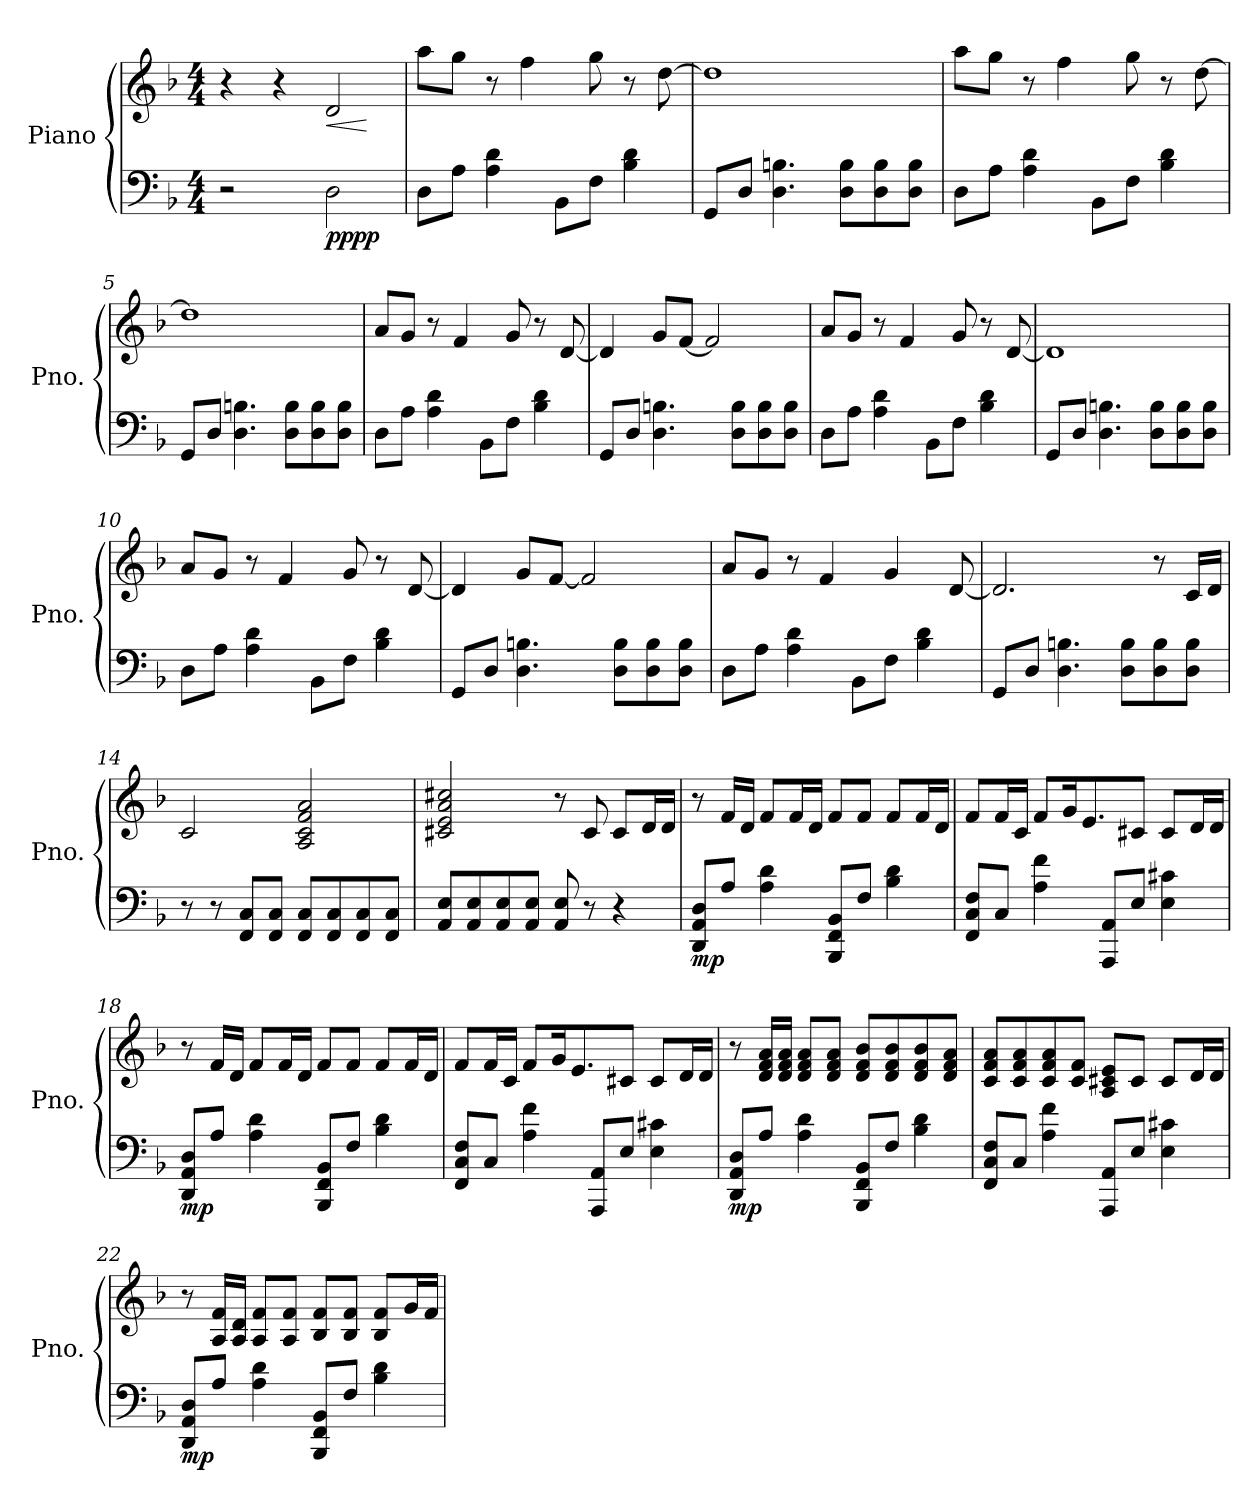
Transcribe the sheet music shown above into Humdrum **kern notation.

**kern	**kern	**dynam
*part1	*part1	*part1
*staff2	*staff1	*staff1/2
*I"Piano	*	*
*I'Pno.	*	*
*clefF4	*clefG2	*
*k[b-]	*k[b-]	*
*M4/4	*M4/4	*
*MM100	*MM100	*
=1	=1	=1
2r	4r	.
.	4r	.
!	!	!LO:HP:b
!	!	!LO:DY:n=1:b=2
!	!	!LO:DY:n=2:b
2D\	2d/	< pp pp
.	.	[
=2	=2	=2
!	!	!LO:DY:b=2
!	!	!LO:DY:n=1:b
8D\L	8aa\L	mp mp
8A\J	8gg\J	.
4A\ 4d\	8r	.
.	4ff\	.
8BB-\L	.	.
8F\J	8gg\	.
4B-\ 4d\	8r	.
.	[8dd\	.
=3	=3	=3
8GG/L	1dd]	.
8D/J	.	.
4.D\ 4.Bn\	.	.
8D\ 8B\L	.	.
8D\ 8B\	.	.
8D\ 8B\J	.	.
=4	=4	=4
8D\L	8aa\L	.
8A\J	8gg\J	.
4A\ 4d\	8r	.
.	4ff\	.
8BB-\L	.	.
8F\J	8gg\	.
4B-\ 4d\	8r	.
.	[8dd\	.
=5	=5	=5
8GG/L	1dd]	.
8D/J	.	.
4.D\ 4.Bn\	.	.
8D\ 8B\L	.	.
8D\ 8B\	.	.
8D\ 8B\J	.	.
=6	=6	=6
8D\L	8a/L	.
8A\J	8g/J	.
4A\ 4d\	8r	.
.	4f/	.
8BB-\L	.	.
8F\J	8g/	.
4B-\ 4d\	8r	.
.	[8d/	.
!!LO:LB:g=z
=7	=7	=7
8GG/L	4d/]	.
8D/J	.	.
4.D\ 4.Bn\	8g/L	.
.	[8f/J	.
.	2f/]	.
8D\ 8B\L	.	.
8D\ 8B\	.	.
8D\ 8B\J	.	.
=8	=8	=8
8D\L	8a/L	.
8A\J	8g/J	.
4A\ 4d\	8r	.
.	4f/	.
8BB-\L	.	.
8F\J	8g/	.
4B-\ 4d\	8r	.
.	[8d/	.
=9	=9	=9
8GG/L	1d]	.
8D/J	.	.
4.D\ 4.Bn\	.	.
8D\ 8B\L	.	.
8D\ 8B\	.	.
8D\ 8B\J	.	.
=10	=10	=10
8D\L	8a/L	.
8A\J	8g/J	.
4A\ 4d\	8r	.
.	4f/	.
8BB-\L	.	.
8F\J	8g/	.
4B-\ 4d\	8r	.
.	[8d/	.
=11	=11	=11
8GG/L	4d/]	.
8D/J	.	.
4.D\ 4.Bn\	8g/L	.
.	[8f/J	.
.	2f/]	.
8D\ 8B\L	.	.
8D\ 8B\	.	.
8D\ 8B\J	.	.
!!LO:LB:g=z
=12	=12	=12
8D\L	8a/L	.
8A\J	8g/J	.
4A\ 4d\	8r	.
.	4f/	.
8BB-\L	.	.
8F\J	4g/	.
4B-\ 4d\	.	.
.	[8d/	.
=13	=13	=13
8GG/L	2.d/]	.
8D/J	.	.
4.D\ 4.Bn\	.	.
8D\ 8B\L	.	.
8D\ 8B\	8r	.
8D\ 8B\J	16c/LL	.
.	16d/JJ	.
=14	=14	=14
8r	2c/	.
8r	.	.
8FF/ 8C/L	.	.
8FF/ 8C/J	.	.
8FF/ 8C/L	2A/ 2c/ 2f/ 2a/	.
8FF/ 8C/	.	.
8FF/ 8C/	.	.
8FF/ 8C/J	.	.
=15	=15	=15
8AA/ 8E/L	2c#X/ 2e/ 2a/ 2cc#X/	.
8AA/ 8E/	.	.
8AA/ 8E/	.	.
8AA/ 8E/J	.	.
8AA/ 8E/	8r	.
8r	8c#/	.
4r	8c#/L	.
.	16d/L	.
.	16d/JJ	.
=16	=16	=16
!	!	!LO:DY:b=2
8DD/ 8AA/ 8D/L	8r	mp
8A/J	16f/LL	.
.	16d/JJ	.
4A\ 4d\	8f/L	.
.	16f/L	.
.	16d/JJ	.
8BBB-/ 8FF/ 8BB-/L	8f/L	.
8F/J	8f/J	.
4B-\ 4d\	8f/L	.
.	16f/L	.
.	16d/JJ	.
!!LO:LB:g=z
=17	=17	=17
8FF/ 8C/ 8F/L	8f/L	.
8C/J	16f/L	.
.	16c/JJ	.
4A\ 4f\	8f/L	.
.	16g/K	.
.	8.e/	.
8AAA/ 8AA/L	.	.
8E/J	8c#X/J	.
4E\ 4c#X\	8c#/L	.
.	16d/L	.
.	16d/JJ	.
=18	=18	=18
!	!	!LO:DY:b=2
8DD/ 8AA/ 8D/L	8r	mp
8A/J	16f/LL	.
.	16d/JJ	.
4A\ 4d\	8f/L	.
.	16f/L	.
.	16d/JJ	.
8BBB-/ 8FF/ 8BB-/L	8f/L	.
8F/J	8f/J	.
4B-\ 4d\	8f/L	.
.	16f/L	.
.	16d/JJ	.
=19	=19	=19
8FF/ 8C/ 8F/L	8f/L	.
8C/J	16f/L	.
.	16c/JJ	.
4A\ 4f\	8f/L	.
.	16g/K	.
.	8.e/	.
8AAA/ 8AA/L	.	.
8E/J	8c#X/J	.
4E\ 4c#X\	8c#/L	.
.	16d/L	.
.	16d/JJ	.
=20	=20	=20
!	!	!LO:DY:b=2
8DD/ 8AA/ 8D/L	8r	mp
8A/J	16d/ 16f/ 16a/LL	.
.	16d/ 16f/ 16a/JJ	.
4A\ 4d\	8d/ 8f/ 8a/L	.
.	8d/ 8f/ 8a/J	.
8BBB-/ 8FF/ 8BB-/L	8d/ 8f/ 8b-/L	.
8F/J	8d/ 8f/ 8b-/	.
4B-\ 4d\	8d/ 8f/ 8b-/	.
.	8d/ 8f/ 8a/J	.
!!LO:LB:g=z
=21	=21	=21
8FF/ 8C/ 8F/L	8c/ 8f/ 8a/L	.
8C/J	8c/ 8f/ 8a/	.
4A\ 4f\	8c/ 8f/ 8a/	.
.	8c/ 8f/J	.
8AAA/ 8AA/L	8A/ 8c#X/ 8e/L	.
8E/J	8c#/J	.
4E\ 4c#X\	8c#/L	.
.	16d/L	.
.	16d/JJ	.
=22	=22	=22
!	!	!LO:DY:b=2
8DD/ 8AA/ 8D/L	8r	mp
8A/J	16A/ 16f/LL	.
.	16A/ 16d/JJ	.
4A\ 4d\	8A/ 8f/L	.
.	8A/ 8f/J	.
8BBB-/ 8FF/ 8BB-/L	8B-/ 8f/L	.
8F/J	8B-/ 8f/J	.
4B-\ 4d\	8B-/ 8f/L	.
.	16g/L	.
.	16f/JJ	.
=	=	=
*-	*-	*-
